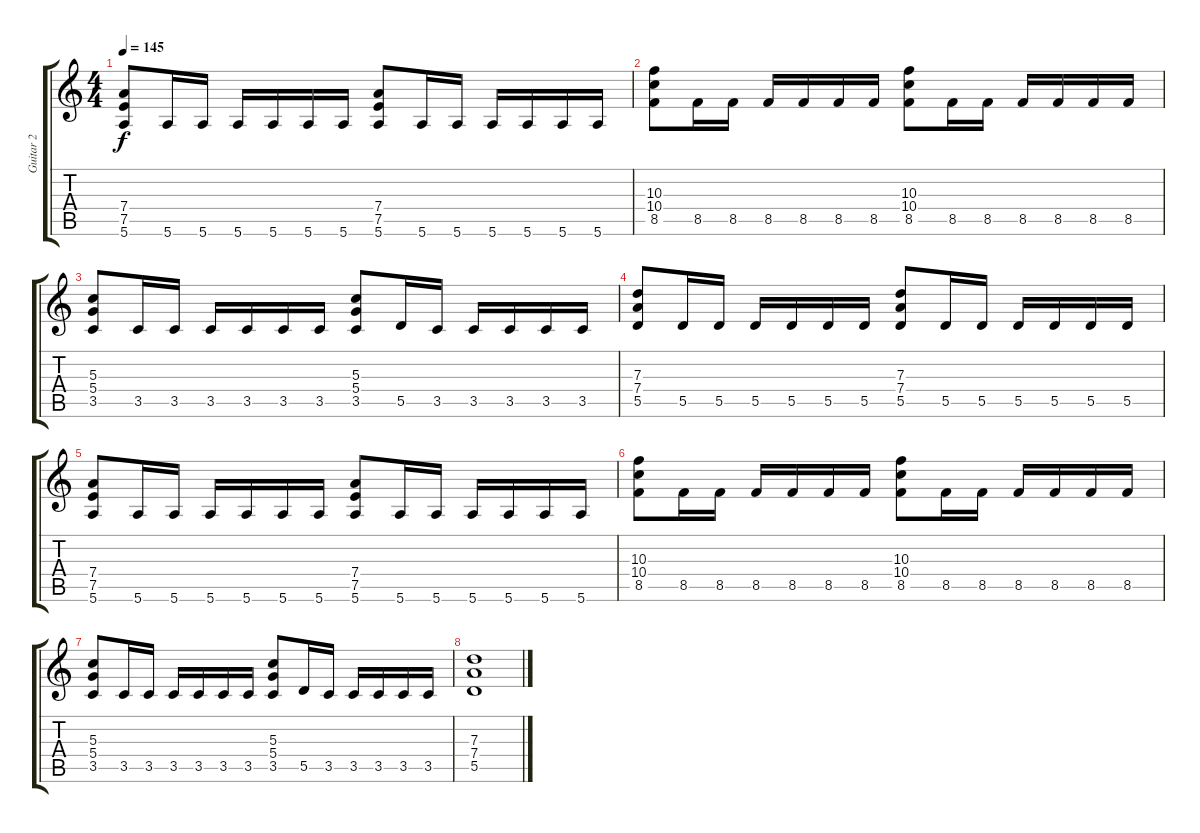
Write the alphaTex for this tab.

\track ("Guitar 2" "Guitar 2") {instrument distortionguitar}
\staff {score tabs}
\tuning (E4 B3 G3 D3 A2 E2) {hide}
\ts (4 4)
\tempo 145
\clef g2
\ks c
(7.4 7.5 5.6).8{dy f} 5.6.16 5.6.16 5.6.16 5.6.16 5.6.16 5.6.16 (7.4 7.5 5.6).8 5.6.16 5.6.16 5.6.16 5.6.16 5.6.16 5.6.16 |
(10.3 10.4 8.5).8 8.5.16 8.5.16 8.5.16 8.5.16 8.5.16 8.5.16 (10.3 10.4 8.5).8 8.5.16 8.5.16 8.5.16 8.5.16 8.5.16 8.5.16 |
(5.3 5.4 3.5).8 3.5.16 3.5.16 3.5.16 3.5.16 3.5.16 3.5.16 (5.3 5.4 3.5).8 5.5.16 3.5.16 3.5.16 3.5.16 3.5.16 3.5.16 |
(7.3 7.4 5.5).8 5.5.16 5.5.16 5.5.16 5.5.16 5.5.16 5.5.16 (7.3 7.4 5.5).8 5.5.16 5.5.16 5.5.16 5.5.16 5.5.16 5.5.16 |
(7.4 7.5 5.6).8 5.6.16 5.6.16 5.6.16 5.6.16 5.6.16 5.6.16 (7.4 7.5 5.6).8 5.6.16 5.6.16 5.6.16 5.6.16 5.6.16 5.6.16 |
(10.3 10.4 8.5).8 8.5.16 8.5.16 8.5.16 8.5.16 8.5.16 8.5.16 (10.3 10.4 8.5).8 8.5.16 8.5.16 8.5.16 8.5.16 8.5.16 8.5.16 |
(5.3 5.4 3.5).8 3.5.16 3.5.16 3.5.16 3.5.16 3.5.16 3.5.16 (5.3 5.4 3.5).8 5.5.16 3.5.16 3.5.16 3.5.16 3.5.16 3.5.16 |
(7.3 7.4 5.5).1{volume 0}
